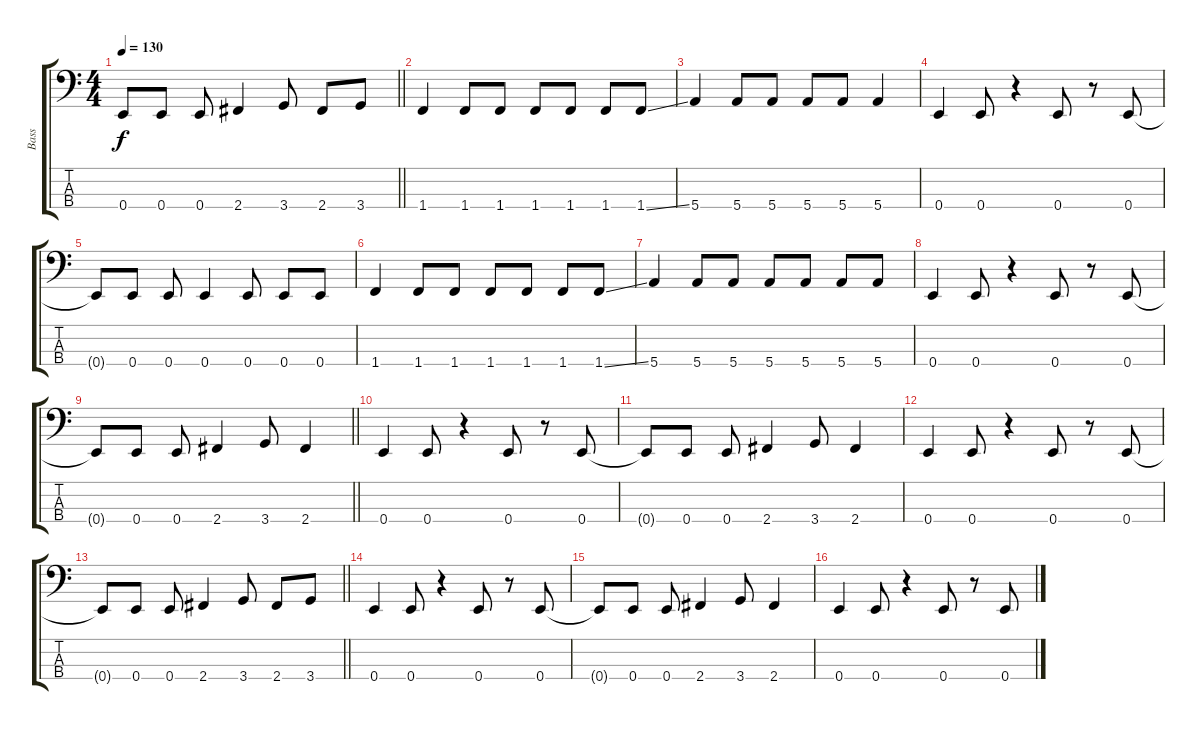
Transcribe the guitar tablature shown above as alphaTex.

\track ("Bass" "Bass") {instrument electricbassfinger}
\staff {score tabs}
\tuning (G2 D2 A1 E1) {hide}
\ts (4 4)
\tempo 130
\clef f4
\barLineRight lightlight
\ks c
0.4{t}.8{dy f} 0.4.8 0.4.8 2.4.4 3.4.8 2.4.8 3.4.8 |
1.4.4 1.4.8 1.4.8 1.4.8 1.4.8 1.4.8 1.4{ss}.8 |
5.4.4 5.4.8 5.4.8 5.4.8 5.4.8 5.4.4 |
0.4.4 0.4.8 r.4 0.4.8 r.8 0.4.8 |
0.4{t}.8 0.4.8 0.4.8 0.4.4 0.4.8 0.4.8 0.4.8 |
1.4.4 1.4.8 1.4.8 1.4.8 1.4.8 1.4.8 1.4{ss}.8 |
5.4.4 5.4.8 5.4.8 5.4.8 5.4.8 5.4.8 5.4.8 |
0.4.4 0.4.8 r.4 0.4.8 r.8 0.4.8 |
\barLineRight lightlight
0.4{t}.8 0.4.8 0.4.8 2.4.4 3.4.8 2.4.4 |
0.4.4 0.4.8 r.4 0.4.8 r.8 0.4.8 |
0.4{t}.8 0.4.8 0.4.8 2.4.4 3.4.8 2.4.4 |
0.4.4 0.4.8 r.4 0.4.8 r.8 0.4.8 |
\barLineRight lightlight
0.4{t}.8 0.4.8 0.4.8 2.4.4 3.4.8 2.4.8 3.4.8 |
0.4.4 0.4.8 r.4 0.4.8 r.8 0.4.8 |
0.4{t}.8 0.4.8 0.4.8 2.4.4 3.4.8 2.4.4 |
0.4.4 0.4.8 r.4 0.4.8 r.8 0.4.8
